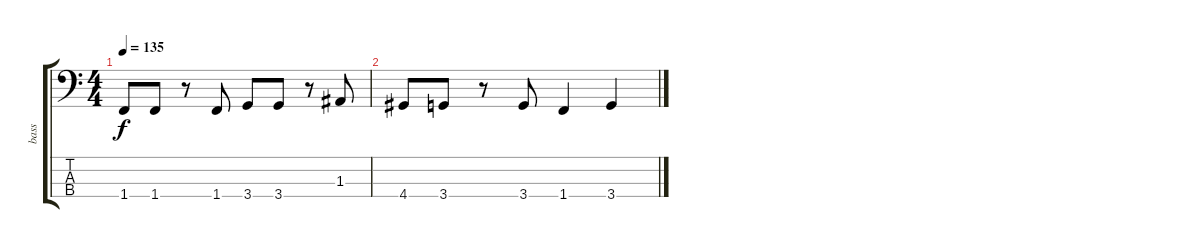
\track ("bass" "bass") {instrument electricbasspick}
\staff {score tabs}
\tuning (G2 D2 A1 E1) {hide}
\ts (4 4)
\tempo 135
\clef f4
\ks c
1.4.8{dy f} 1.4.8 r.8 1.4.8 3.4.8 3.4.8 r.8 1.3.8 |
4.4.8 3.4.8 r.8 3.4.8 1.4.4 3.4.4
